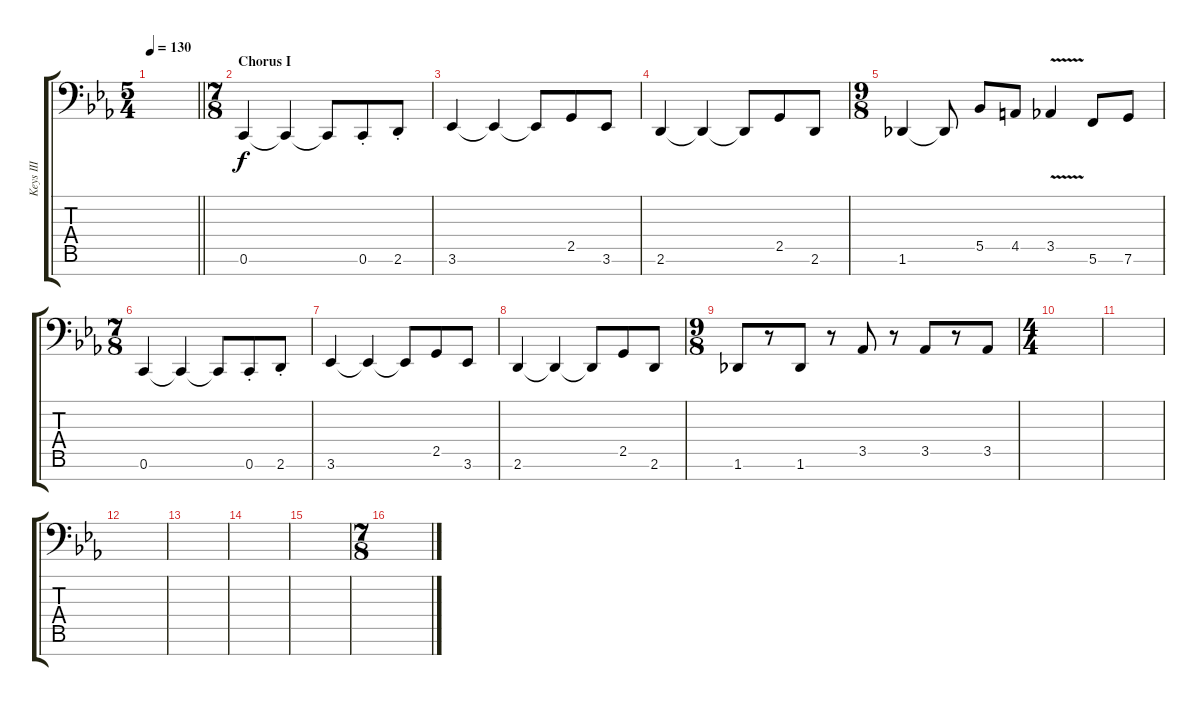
\track ("Keys III" "Keys III") {instrument stringensemble1}
\staff {score tabs}
\tuning (C4 G3 Eb3 Bb2 F2 C2 G1) {hide}
\ts (5 4)
\tempo 130
\clef f4
\barLineRight lightlight
\ks cminor
|
\ts (7 8)
\section ("" "Chorus I")
0.6.4{volume 9 balance 8 instrument lead2sawtooth} 0.6{t}.4 0.6{t}.8 0.6{st}.8 2.6{st}.8 |
3.6.4 3.6{t}.4 3.6{t}.8 2.5.8 3.6.8 |
2.6.4 2.6{t}.4 2.6{t}.8 2.5.8 2.6.8 |
\ts (9 8)
1.6.4 1.6{t}.8 5.5.8 4.5.8 3.5{v}.4 5.6.8 7.6.8 |
\ts (7 8)
0.6.4 0.6{t}.4 0.6{t}.8 0.6{st}.8 2.6{st}.8 |
3.6.4 3.6{t}.4 3.6{t}.8 2.5.8 3.6.8 |
2.6.4 2.6{t}.4 2.6{t}.8 2.5.8 2.6.8 |
\ts (9 8)
1.6.8 r.8 1.6.8 r.8 3.5.8 r.8 3.5.8 r.8 3.5.8 |
\ts (4 4)
|
|
|
|
|
|
\ts (7 8)
